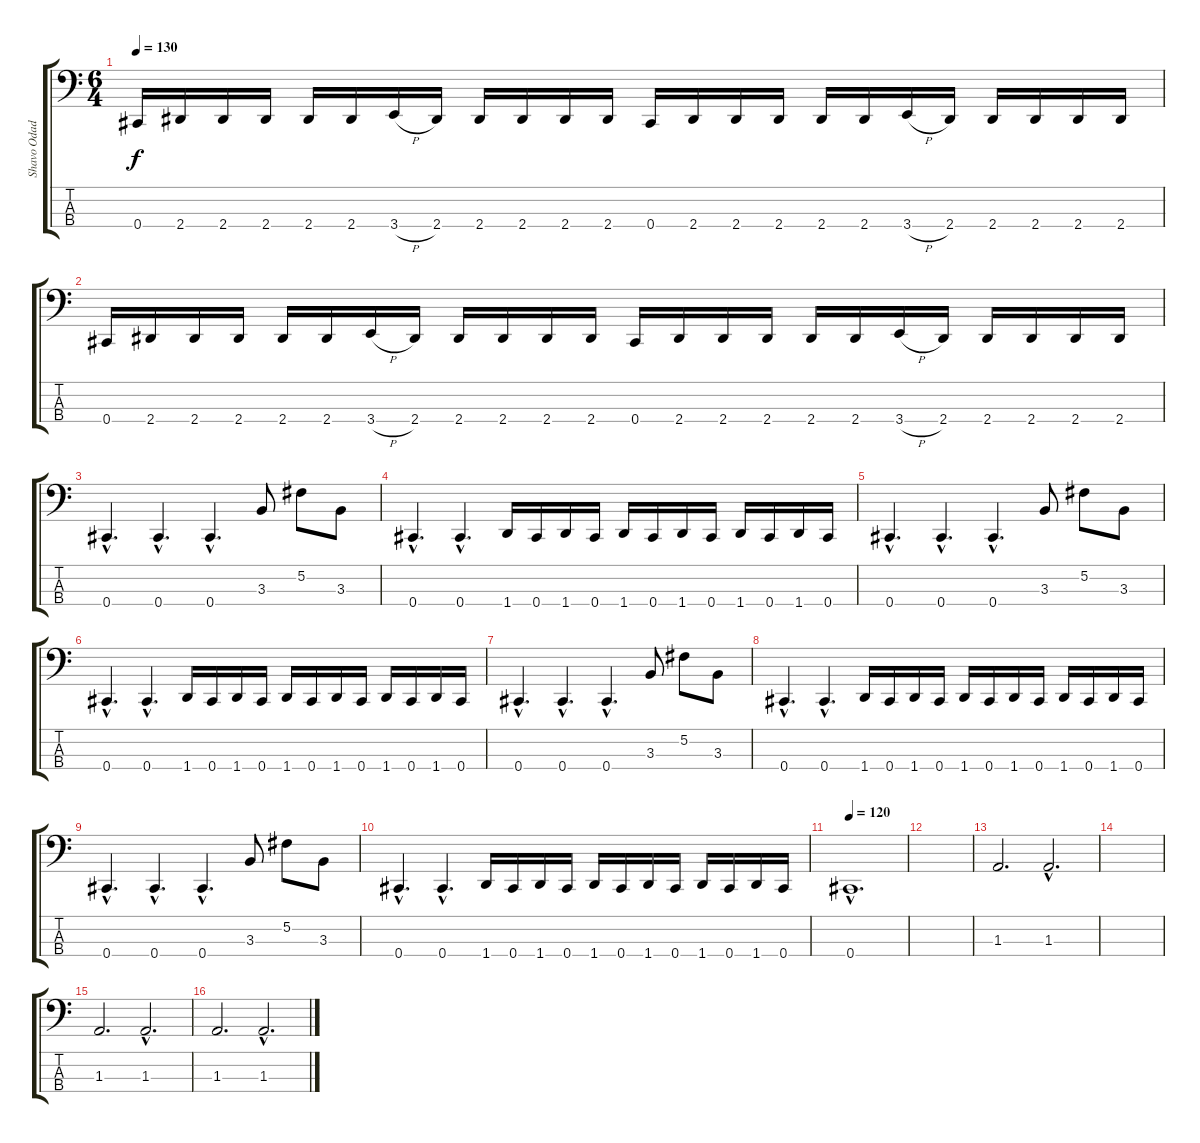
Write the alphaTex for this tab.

\track ("Shavo Odadjian" "Shavo Odad") {instrument electricbasspick}
\staff {score tabs}
\tuning (Gb2 Db2 Ab1 Db1) {hide}
\ts (6 4)
\tempo 130
\clef f4
\ks c
0.4.16{dy f} 2.4.16 2.4.16 2.4.16 2.4.16 2.4.16 3.4{h}.16 2.4.16 2.4.16 2.4.16 2.4.16 2.4.16 0.4.16 2.4.16 2.4.16 2.4.16 2.4.16 2.4.16 3.4{h}.16 2.4.16 2.4.16 2.4.16 2.4.16 2.4.16 |
0.4.16 2.4.16 2.4.16 2.4.16 2.4.16 2.4.16 3.4{h}.16 2.4.16 2.4.16 2.4.16 2.4.16 2.4.16 0.4.16 2.4.16 2.4.16 2.4.16 2.4.16 2.4.16 3.4{h}.16 2.4.16 2.4.16 2.4.16 2.4.16 2.4.16 |
0.4{hac}.4{d} 0.4{hac}.4{d} 0.4{hac}.4{d} 3.3.8 5.2.8 3.3.8 |
0.4{hac}.4{d} 0.4{hac}.4{d} 1.4.16 0.4.16 1.4.16 0.4.16 1.4.16 0.4.16 1.4.16 0.4.16 1.4.16 0.4.16 1.4.16 0.4.16 |
0.4{hac}.4{d} 0.4{hac}.4{d} 0.4{hac}.4{d} 3.3.8 5.2.8 3.3.8 |
0.4{hac}.4{d} 0.4{hac}.4{d} 1.4.16 0.4.16 1.4.16 0.4.16 1.4.16 0.4.16 1.4.16 0.4.16 1.4.16 0.4.16 1.4.16 0.4.16 |
0.4{hac}.4{d} 0.4{hac}.4{d} 0.4{hac}.4{d} 3.3.8 5.2.8 3.3.8 |
0.4{hac}.4{d} 0.4{hac}.4{d} 1.4.16 0.4.16 1.4.16 0.4.16 1.4.16 0.4.16 1.4.16 0.4.16 1.4.16 0.4.16 1.4.16 0.4.16 |
0.4{hac}.4{d} 0.4{hac}.4{d} 0.4{hac}.4{d} 3.3.8 5.2.8 3.3.8 |
0.4{hac}.4{d} 0.4{hac}.4{d} 1.4.16 0.4.16 1.4.16 0.4.16 1.4.16 0.4.16 1.4.16 0.4.16 1.4.16 0.4.16 1.4.16 0.4.16 |
\tempo 120
0.4{hac}.1{d} |
|
1.3.2{d} 1.3{hac}.2{d} |
|
1.3.2{d} 1.3{hac}.2{d} |
1.3.2{d} 1.3{hac}.2{d}
